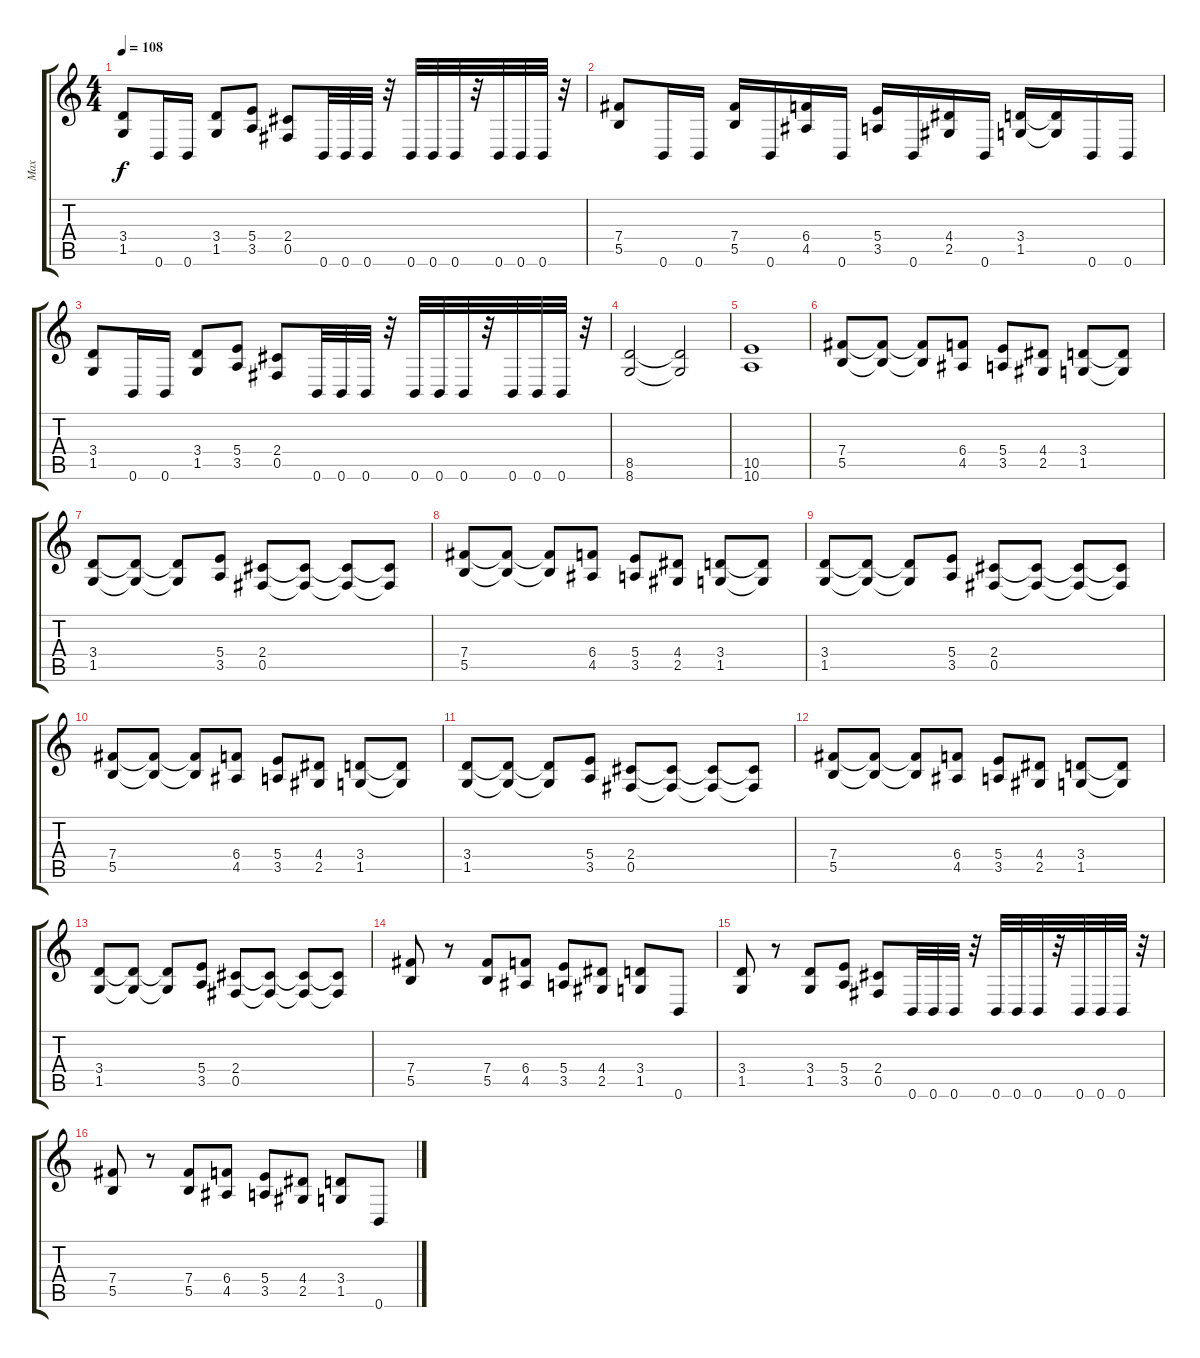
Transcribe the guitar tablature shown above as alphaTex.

\track ("Max" "Max") {instrument overdrivenguitar}
\staff {score tabs}
\tuning (Db4 Ab3 E3 B2 Gb2 B1) {hide}
\ts (4 4)
\tempo 108
\clef g2
\ks c
(3.4 1.5).8{dy f} 0.6.16 0.6.16 (3.4 1.5).8 (5.4 3.5).8 (2.4 0.5).8 0.6.32 0.6.32 0.6.32 r.32 0.6.32 0.6.32 0.6.32 r.32 0.6.32 0.6.32 0.6.32 r.32 |
(7.4 5.5).8 0.6.16 0.6.16 (7.4 5.5).16 0.6.16 (6.4 4.5).16 0.6.16 (5.4 3.5).16 0.6.16 (4.4 2.5).16 0.6.16 (3.4 1.5).16 (3.4{t} 1.5{t}).16 0.6.16 0.6.16 |
(3.4 1.5).8 0.6.16 0.6.16 (3.4 1.5).8 (5.4 3.5).8 (2.4 0.5).8 0.6.32 0.6.32 0.6.32 r.32 0.6.32 0.6.32 0.6.32 r.32 0.6.32 0.6.32 0.6.32 r.32 |
(8.5 8.6).2 (8.5{t} 8.6{t}).2 |
(10.5 10.6).1 |
(7.4 5.5).8 (7.4{t} 5.5{t}).8 (7.4{t} 5.5{t}).8 (6.4 4.5).8 (5.4 3.5).8 (4.4 2.5).8 (3.4 1.5).8 (3.4{t} 1.5{t}).8 |
(3.4 1.5).8 (3.4{t} 1.5{t}).8 (3.4{t} 1.5{t}).8 (5.4 3.5).8 (2.4 0.5).8 (2.4{t} 0.5{t}).8 (2.4{t} 0.5{t}).8 (2.4{t} 0.5{t}).8 |
(7.4 5.5).8 (7.4{t} 5.5{t}).8 (7.4{t} 5.5{t}).8 (6.4 4.5).8 (5.4 3.5).8 (4.4 2.5).8 (3.4 1.5).8 (3.4{t} 1.5{t}).8 |
(3.4 1.5).8 (3.4{t} 1.5{t}).8 (3.4{t} 1.5{t}).8 (5.4 3.5).8 (2.4 0.5).8 (2.4{t} 0.5{t}).8 (2.4{t} 0.5{t}).8 (2.4{t} 0.5{t}).8 |
(7.4 5.5).8 (7.4{t} 5.5{t}).8 (7.4{t} 5.5{t}).8 (6.4 4.5).8 (5.4 3.5).8 (4.4 2.5).8 (3.4 1.5).8 (3.4{t} 1.5{t}).8 |
(3.4 1.5).8 (3.4{t} 1.5{t}).8 (3.4{t} 1.5{t}).8 (5.4 3.5).8 (2.4 0.5).8 (2.4{t} 0.5{t}).8 (2.4{t} 0.5{t}).8 (2.4{t} 0.5{t}).8 |
(7.4 5.5).8 (7.4{t} 5.5{t}).8 (7.4{t} 5.5{t}).8 (6.4 4.5).8 (5.4 3.5).8 (4.4 2.5).8 (3.4 1.5).8 (3.4{t} 1.5{t}).8 |
(3.4 1.5).8 (3.4{t} 1.5{t}).8 (3.4{t} 1.5{t}).8 (5.4 3.5).8 (2.4 0.5).8 (2.4{t} 0.5{t}).8 (2.4{t} 0.5{t}).8 (2.4{t} 0.5{t}).8 |
(7.4 5.5).8 r.8 (7.4 5.5).8 (6.4 4.5).8 (5.4 3.5).8 (4.4 2.5).8 (3.4 1.5).8 0.6.8 |
(3.4 1.5).8 r.8 (3.4 1.5).8 (5.4 3.5).8 (2.4 0.5).8 0.6.32 0.6.32 0.6.32 r.32 0.6.32 0.6.32 0.6.32 r.32 0.6.32 0.6.32 0.6.32 r.32 |
(7.4 5.5).8 r.8 (7.4 5.5).8 (6.4 4.5).8 (5.4 3.5).8 (4.4 2.5).8 (3.4 1.5).8 0.6.8
